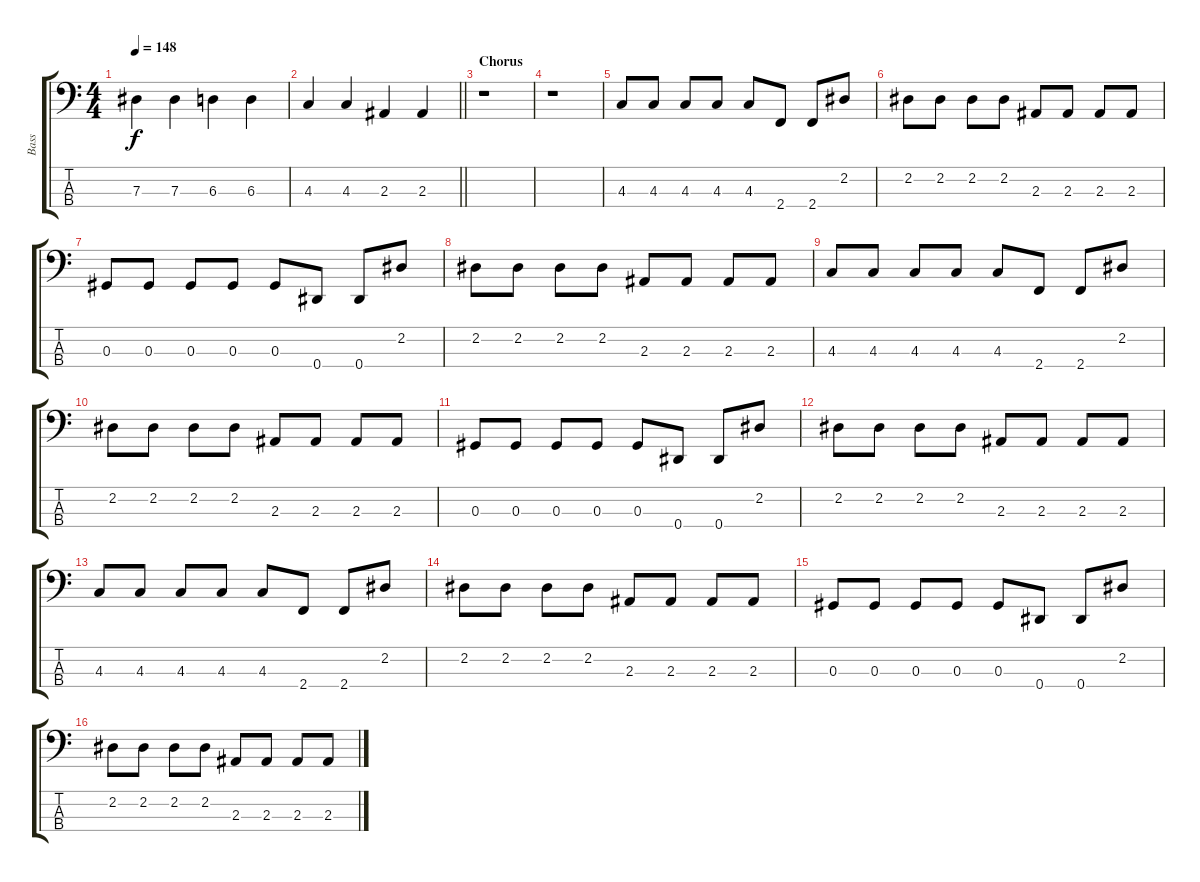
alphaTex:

\track ("Bass" "Bass") {instrument slapbass2}
\staff {score tabs}
\tuning (Gb2 Db2 Ab1 Eb1) {hide}
\ts (4 4)
\tempo 148
\clef f4
\ks c
7.3.4{dy f} 7.3.4 6.3.4 6.3.4 |
\barLineRight lightlight
4.3.4 4.3.4 2.3.4 2.3.4 |
\section ("" "Chorus")
r.1 |
r.1 |
4.3.8 4.3.8 4.3.8 4.3.8 4.3.8 2.4.8 2.4.8 2.2.8 |
2.2.8 2.2.8 2.2.8 2.2.8 2.3.8 2.3.8 2.3.8 2.3.8 |
0.3.8 0.3.8 0.3.8 0.3.8 0.3.8 0.4.8 0.4.8 2.2.8 |
2.2.8 2.2.8 2.2.8 2.2.8 2.3.8 2.3.8 2.3.8 2.3.8 |
4.3.8 4.3.8 4.3.8 4.3.8 4.3.8 2.4.8 2.4.8 2.2.8 |
2.2.8 2.2.8 2.2.8 2.2.8 2.3.8 2.3.8 2.3.8 2.3.8 |
0.3.8 0.3.8 0.3.8 0.3.8 0.3.8 0.4.8 0.4.8 2.2.8 |
2.2.8 2.2.8 2.2.8 2.2.8 2.3.8 2.3.8 2.3.8 2.3.8 |
4.3.8 4.3.8 4.3.8 4.3.8 4.3.8 2.4.8 2.4.8 2.2.8 |
2.2.8 2.2.8 2.2.8 2.2.8 2.3.8 2.3.8 2.3.8 2.3.8 |
0.3.8 0.3.8 0.3.8 0.3.8 0.3.8 0.4.8 0.4.8 2.2.8 |
2.2.8 2.2.8 2.2.8 2.2.8 2.3.8 2.3.8 2.3.8 2.3.8
